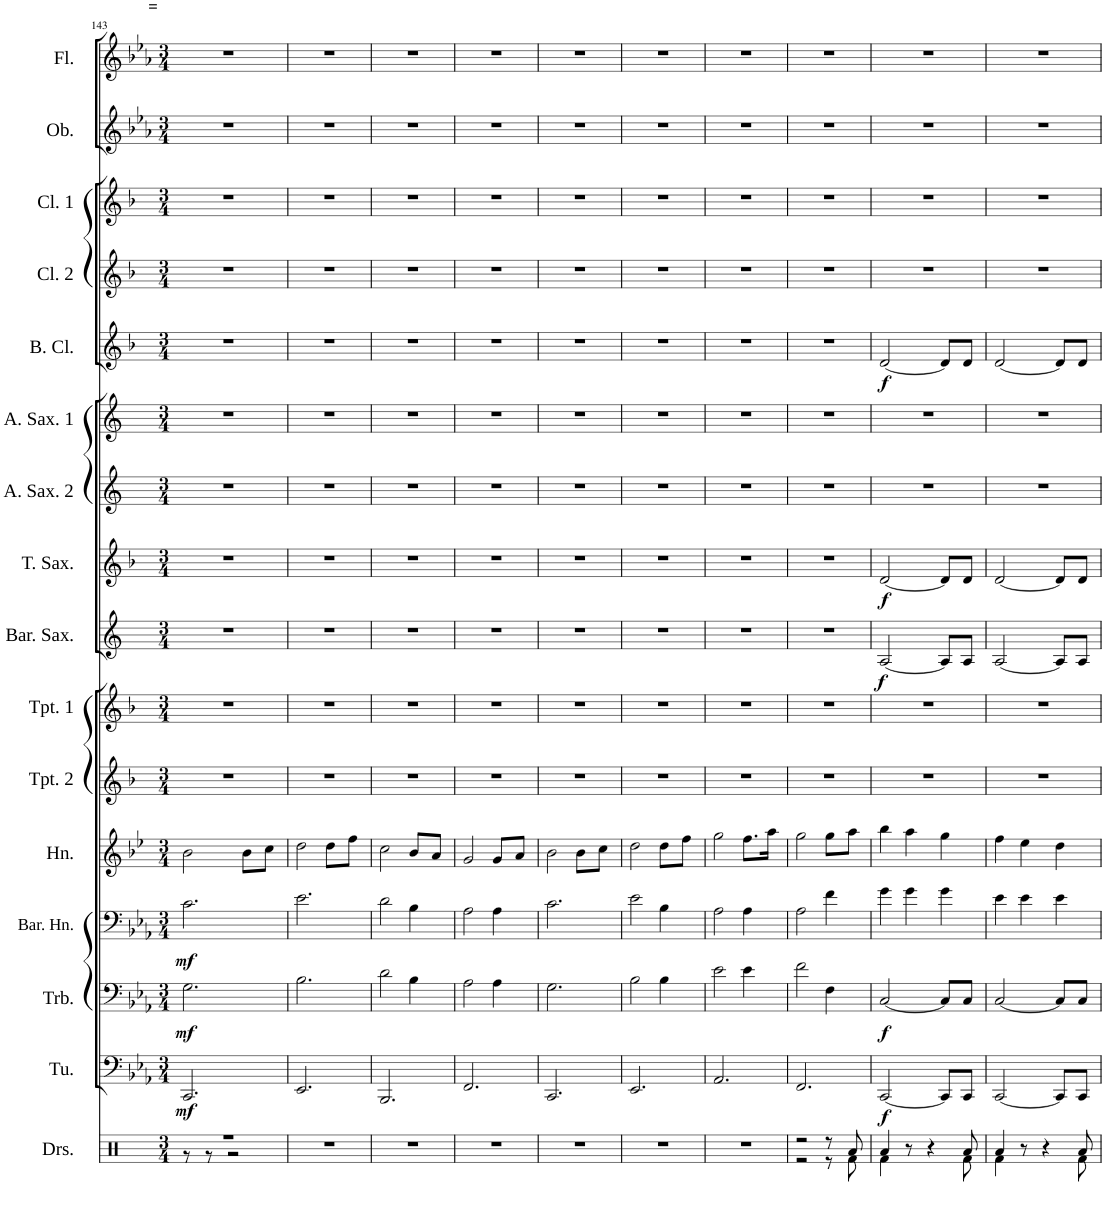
**kern	**kern	**dynam	**kern	**dynam	**kern	**dynam	**kern	**kern	**kern	**kern	**dynam	**kern	**dynam	**kern	**kern	**kern	**dynam	**kern	**kern	**kern	**kern
*part16	*part15	*part15	*part14	*part14	*part13	*part13	*part12	*part11	*part10	*part9	*part9	*part8	*part8	*part7	*part6	*part5	*part5	*part4	*part3	*part2	*part1
*staff16	*staff15	*staff15	*staff14	*staff14	*staff13	*staff13	*staff12	*staff11	*staff10	*staff9	*staff9	*staff8	*staff8	*staff7	*staff6	*staff5	*staff5	*staff4	*staff3	*staff2	*staff1
*I"Drumset	*I"Tuba	*	*I"Trombone	*	*I"Baritone Horn	*	*I"Horn	*I"Trumpet 2	*I"Trumpet 1	*I"Baritone Saxophone	*	*I"Tenor Saxophone	*	*I"Alto Saxophone 2	*I"Alto Saxophone 1	*I"Bass Clarinet	*	*I"Clarinet 2	*I"Clarinet 1	*I"Oboe	*I"Flute
*I'Drs.	*I'Tu.	*	*I'Trb.	*	*I'Bar. Hn.	*	*I'Hn.	*I'Tpt. 2	*I'Tpt. 1	*I'Bar. Sax.	*	*I'T. Sax.	*	*I'A. Sax. 2	*I'A. Sax. 1	*I'B. Cl.	*	*I'Cl. 2	*I'Cl. 1	*I'Ob.	*I'Fl.
!!LO:PB:g=z
*clefX	*clefF4	*	*clefF4	*	*clefF4	*	*clefG2	*clefG2	*clefG2	*clefG2	*	*clefG2	*	*clefG2	*clefG2	*clefG2	*	*clefG2	*clefG2	*clefG2	*clefG2
*	*	*	*	*	*Trd4c7	*	*Trd4c7	*Trd1c2	*Trd1c2	*Trd12c21	*	*Trd8c14	*	*Trd5c9	*Trd5c9	*Trd8c14	*	*Trd1c2	*Trd1c2	*	*
*k[]	*k[b-e-a-]	*	*k[b-e-a-]	*	*k[b-e-a-]	*	*k[b-e-]	*k[b-]	*k[b-]	*k[]	*	*k[b-]	*	*k[]	*k[]	*k[b-]	*	*k[b-]	*k[b-]	*k[b-e-a-]	*k[b-e-a-]
*M3/4	*M3/4	*	*M3/4	*	*M3/4	*	*M3/4	*M3/4	*M3/4	*M3/4	*	*M3/4	*	*M3/4	*M3/4	*M3/4	*	*M3/4	*M3/4	*M3/4	*M3/4
=143	=143	=143	=143	=143	=143	=143	=143	=143	=143	=143	=143	=143	=143	=143	=143	=143	=143	=143	=143	=143	=143
*^	*	*	*	*	*	*	*	*	*	*	*	*	*	*	*	*	*	*	*	*	*
!	!	!	!	!	!	!	!	!	!	!	!	!	!	!	!	!	!	!	!	!	!	!LO:TX:a:B:t==
!	!	!	!LO:DY:b	!	!LO:DY:b	!	!LO:DY:b	!	!	!	!	!	!	!	!	!	!	!	!	!	!	!
2.r	8r	2.CC/	mf	2.G\	mf	2.c\	mf	2b-\	2.r	2.r	2.r	.	2.r	.	2.r	2.r	2.r	.	2.r	2.r	2.r	2.r
.	8r	.	.	.	.	.	.	.	.	.	.	.	.	.	.	.	.	.	.	.	.	.
.	2r	.	.	.	.	.	.	.	.	.	.	.	.	.	.	.	.	.	.	.	.	.
.	.	.	.	.	.	.	.	8b-\L	.	.	.	.	.	.	.	.	.	.	.	.	.	.
.	.	.	.	.	.	.	.	8cc\J	.	.	.	.	.	.	.	.	.	.	.	.	.	.
*v	*v	*	*	*	*	*	*	*	*	*	*	*	*	*	*	*	*	*	*	*	*	*
=144	=144	=144	=144	=144	=144	=144	=144	=144	=144	=144	=144	=144	=144	=144	=144	=144	=144	=144	=144	=144	=144
2.r	2.EE-/	.	2.B-\	.	2.e-\	.	2dd\	2.r	2.r	2.r	.	2.r	.	2.r	2.r	2.r	.	2.r	2.r	2.r	2.r
.	.	.	.	.	.	.	8dd\L	.	.	.	.	.	.	.	.	.	.	.	.	.	.
.	.	.	.	.	.	.	8ff\J	.	.	.	.	.	.	.	.	.	.	.	.	.	.
=145	=145	=145	=145	=145	=145	=145	=145	=145	=145	=145	=145	=145	=145	=145	=145	=145	=145	=145	=145	=145	=145
2.r	2.BBB-/	.	2d\	.	2d\	.	2cc\	2.r	2.r	2.r	.	2.r	.	2.r	2.r	2.r	.	2.r	2.r	2.r	2.r
.	.	.	4B-\	.	4B-\	.	8b-/L	.	.	.	.	.	.	.	.	.	.	.	.	.	.
.	.	.	.	.	.	.	8a/J	.	.	.	.	.	.	.	.	.	.	.	.	.	.
=146	=146	=146	=146	=146	=146	=146	=146	=146	=146	=146	=146	=146	=146	=146	=146	=146	=146	=146	=146	=146	=146
2.r	2.FF/	.	2A-\	.	2A-\	.	2g/	2.r	2.r	2.r	.	2.r	.	2.r	2.r	2.r	.	2.r	2.r	2.r	2.r
.	.	.	4A-\	.	4A-\	.	8g/L	.	.	.	.	.	.	.	.	.	.	.	.	.	.
.	.	.	.	.	.	.	8a/J	.	.	.	.	.	.	.	.	.	.	.	.	.	.
=147	=147	=147	=147	=147	=147	=147	=147	=147	=147	=147	=147	=147	=147	=147	=147	=147	=147	=147	=147	=147	=147
2.r	2.CC/	.	2.G\	.	2.c\	.	2b-\	2.r	2.r	2.r	.	2.r	.	2.r	2.r	2.r	.	2.r	2.r	2.r	2.r
.	.	.	.	.	.	.	8b-\L	.	.	.	.	.	.	.	.	.	.	.	.	.	.
.	.	.	.	.	.	.	8cc\J	.	.	.	.	.	.	.	.	.	.	.	.	.	.
=148	=148	=148	=148	=148	=148	=148	=148	=148	=148	=148	=148	=148	=148	=148	=148	=148	=148	=148	=148	=148	=148
2.r	2.EE-/	.	2B-\	.	2e-\	.	2dd\	2.r	2.r	2.r	.	2.r	.	2.r	2.r	2.r	.	2.r	2.r	2.r	2.r
.	.	.	4B-\	.	4B-\	.	8dd\L	.	.	.	.	.	.	.	.	.	.	.	.	.	.
.	.	.	.	.	.	.	8ff\J	.	.	.	.	.	.	.	.	.	.	.	.	.	.
=149	=149	=149	=149	=149	=149	=149	=149	=149	=149	=149	=149	=149	=149	=149	=149	=149	=149	=149	=149	=149	=149
2.r	2.AA-/	.	2e-\	.	2A-\	.	2gg\	2.r	2.r	2.r	.	2.r	.	2.r	2.r	2.r	.	2.r	2.r	2.r	2.r
.	.	.	4e-\	.	4A-\	.	8.ff\L	.	.	.	.	.	.	.	.	.	.	.	.	.	.
.	.	.	.	.	.	.	16aa\Jk	.	.	.	.	.	.	.	.	.	.	.	.	.	.
=150	=150	=150	=150	=150	=150	=150	=150	=150	=150	=150	=150	=150	=150	=150	=150	=150	=150	=150	=150	=150	=150
*^	*	*	*	*	*	*	*	*	*	*	*	*	*	*	*	*	*	*	*	*	*
2r	2r	2.FF/	.	2f\	.	2A-\	.	2gg\	2.r	2.r	2.r	.	2.r	.	2.r	2.r	2.r	.	2.r	2.r	2.r	2.r
8r	8r	.	.	4F\	.	4f\	.	8gg\L	.	.	.	.	.	.	.	.	.	.	.	.	.	.
8Ra/	8Rf\	.	.	.	.	.	.	8aa\J	.	.	.	.	.	.	.	.	.	.	.	.	.	.
=151	=151	=151	=151	=151	=151	=151	=151	=151	=151	=151	=151	=151	=151	=151	=151	=151	=151	=151	=151	=151	=151	=151
!	!	!	!LO:DY:b	!	!LO:DY:b	!	!	!	!	!	!	!LO:DY:b	!	!LO:DY:b	!	!	!	!LO:DY:b	!	!	!	!
4Ra/	4Rf\	[2CC/	f	[2C/	f	4g\	.	4bb-\	2.r	2.r	[2A/	f	[2d/	f	2.r	2.r	[2d/	f	2.r	2.r	2.r	2.r
8r	4.ryy	.	.	.	.	4g\	.	4aa\	.	.	.	.	.	.	.	.	.	.	.	.	.	.
4r	.	.	.	.	.	.	.	.	.	.	.	.	.	.	.	.	.	.	.	.	.	.
.	.	8CC/L]	.	8C/L]	.	4g\	.	4gg\	.	.	8A/L]	.	8d/L]	.	.	.	8d/L]	.	.	.	.	.
8Ra/	8Rf\	8CC/J	.	8C/J	.	.	.	.	.	.	8A/J	.	8d/J	.	.	.	8d/J	.	.	.	.	.
=152	=152	=152	=152	=152	=152	=152	=152	=152	=152	=152	=152	=152	=152	=152	=152	=152	=152	=152	=152	=152	=152	=152
4Ra/	4Rf\	[2CC/	.	[2C/	.	4e-\	.	4ff\	2.r	2.r	[2A/	.	[2d/	.	2.r	2.r	[2d/	.	2.r	2.r	2.r	2.r
8r	4.ryy	.	.	.	.	4e-\	.	4ee-\	.	.	.	.	.	.	.	.	.	.	.	.	.	.
4r	.	.	.	.	.	.	.	.	.	.	.	.	.	.	.	.	.	.	.	.	.	.
.	.	8CC/L]	.	8C/L]	.	4e-\	.	4dd\	.	.	8A/L]	.	8d/L]	.	.	.	8d/L]	.	.	.	.	.
8Ra/	8Rf\	8CC/J	.	8C/J	.	.	.	.	.	.	8A/J	.	8d/J	.	.	.	8d/J	.	.	.	.	.
*v	*v	*	*	*	*	*	*	*	*	*	*	*	*	*	*	*	*	*	*	*	*	*
=	=	=	=	=	=	=	=	=	=	=	=	=	=	=	=	=	=	=	=	=	=
*-	*-	*-	*-	*-	*-	*-	*-	*-	*-	*-	*-	*-	*-	*-	*-	*-	*-	*-	*-	*-	*-
